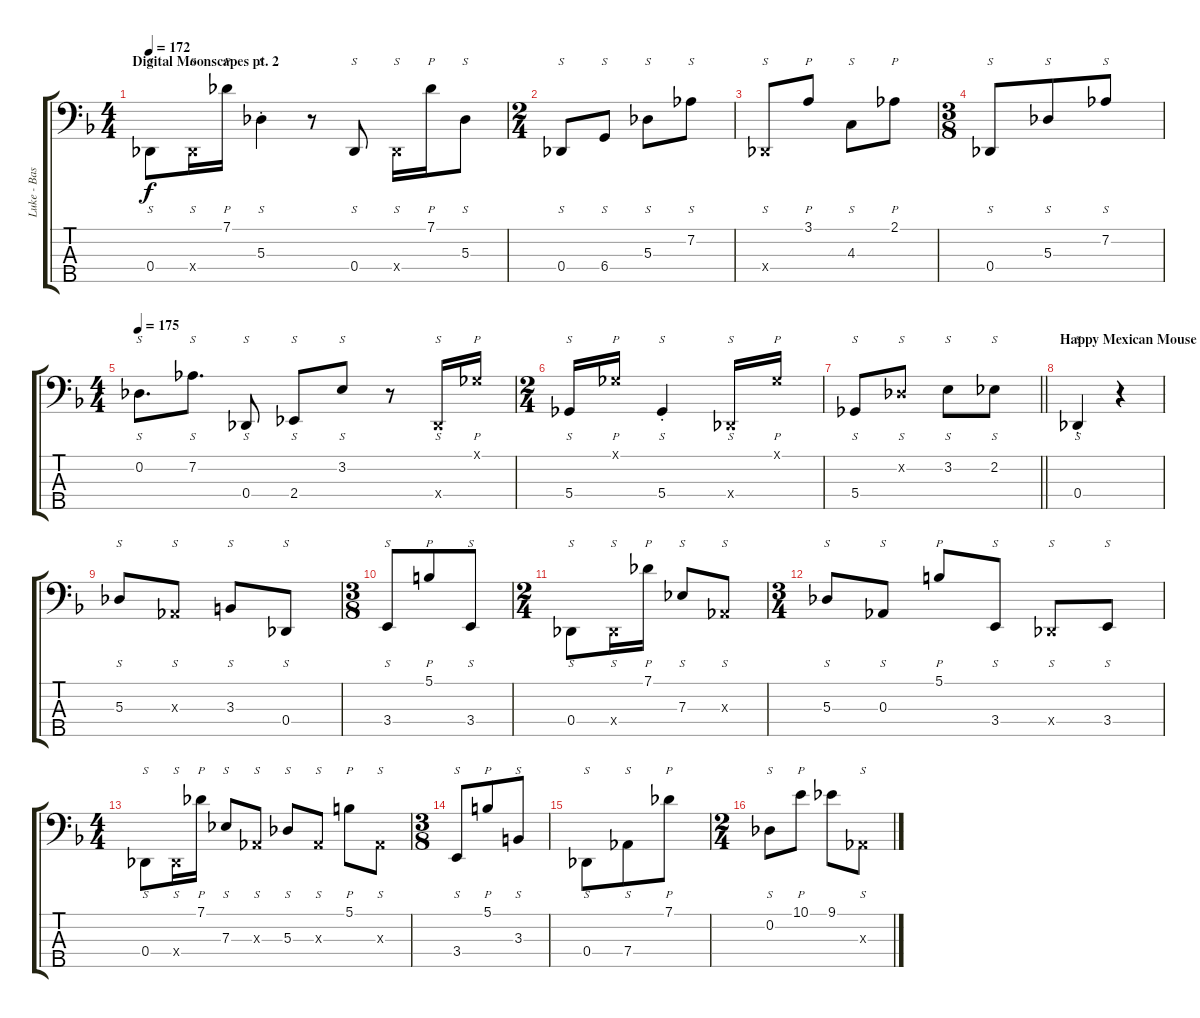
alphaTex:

\track ("Luke - Bass King" "Luke - Bas") {instrument slapbass1}
\staff {score tabs}
\tuning (Gb2 Db2 Ab1 Db1 Bb0) {hide}
\ts (4 4)
\section ("" "Digital Moonscapes pt. 2")
\tempo 172
\clef f4
\ks dminor
0.4.8{s dy f} 0.4{x}.16{s} 7.1.16{p} 5.3{st}.4{s} r.8 0.4.8{s} 0.4{x}.16{s} 7.1.16{p} 5.3.8{s} |
\ts (2 4)
0.4.8{s} 6.4.8{s} 5.3.8{s} 7.2.8{s} |
0.4{x}.8{s} 3.1.8{p} 4.3.8{s} 2.1.8{p} |
\ts (3 8)
0.4.8{s} 5.3.8{s} 7.2.8{s} |
\ts (4 4)
\tempo 174
\tempo 175
0.2.8{s d} 7.2.8{s d} 0.4.8{s} 2.4.8{s} 3.2.8{s} r.8 0.4{x}.16{s} 0.1{x}.16{p} |
\ts (2 4)
5.4.16{s} 0.1{x}.16{p} 5.4{st}.4{s} 0.4{x}.16{s} 0.1{x}.16{p} |
\barLineRight lightlight
5.4.8{s} 0.2{x}.8{s} 3.2.8{s} 2.2.8{s} |
\section ("" "Happy Mexican Mouse")
0.4{st}.4{s} r.4 |
5.3.8{s} 0.3{x}.8{s} 3.3.8{s} 0.4.8{s} |
\ts (3 8)
3.4.8{s} 5.1.8{p} 3.4.8{s} |
\ts (2 4)
0.4.8{s} 0.4{x}.16{s} 7.1.16{p} 7.3.8{s} 0.3{x}.8{s} |
\ts (3 4)
5.3.8{s} 0.3.8{s} 5.1.8{p} 3.4.8{s} 0.4{x}.8{s} 3.4.8{s} |
\ts (4 4)
0.4.8{s} 0.4{x}.16{s} 7.1.16{p} 7.3.8{s} 0.3{x}.8{s} 5.3.8{s} 0.3{x}.8{s} 5.1.8{p} 0.3{x}.8{s} |
\ts (3 8)
3.4.8{s} 5.1.8{p} 3.3.8{s} |
0.4.8{s} 7.4.8{s} 7.1.8{p} |
\ts (2 4)
0.2.8{s} 10.1.8{p} 9.1.8 0.3{x}.8{s}
